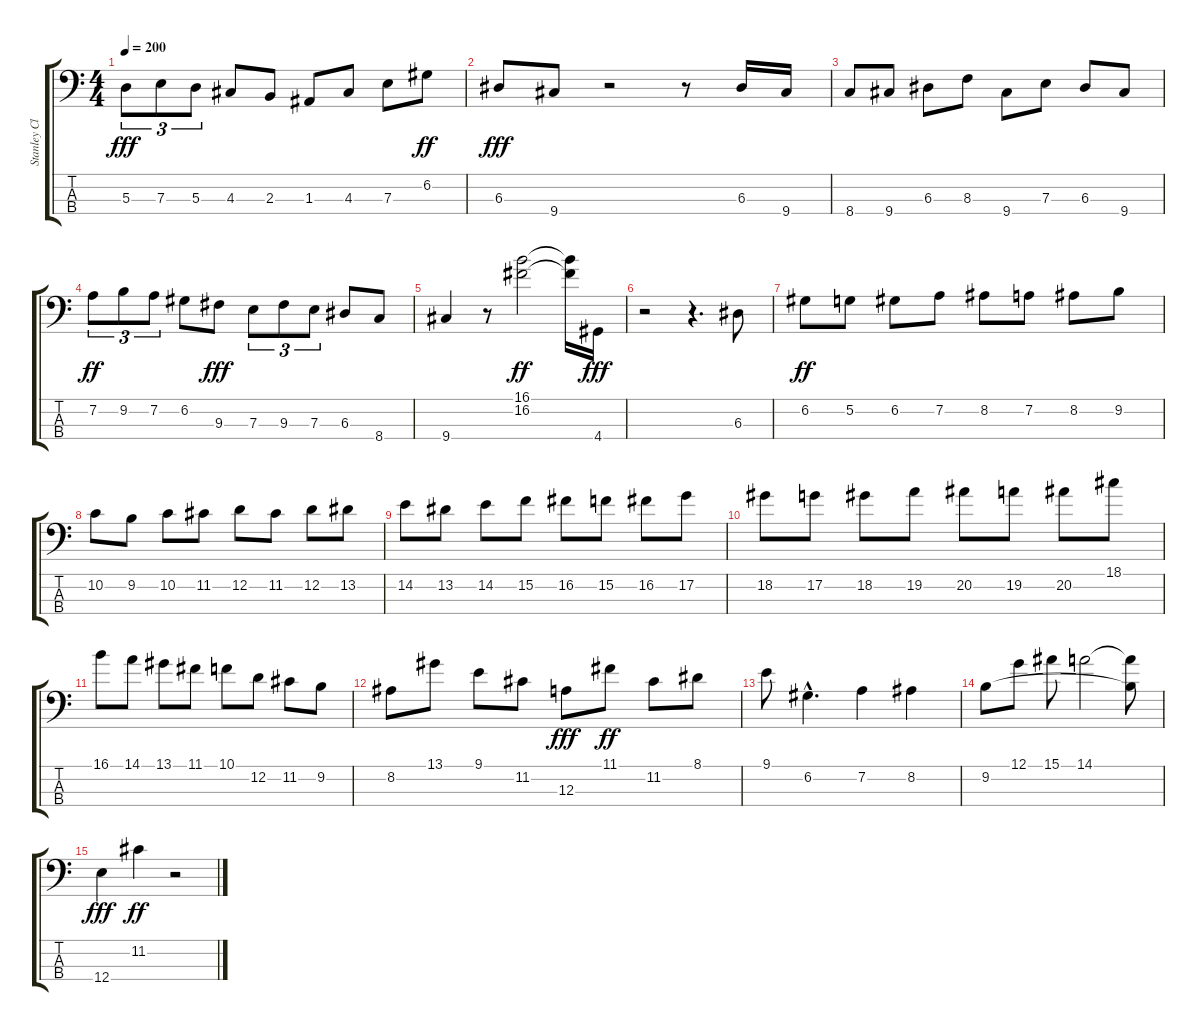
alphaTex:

\track ("Stanley Clarke" "Stanley Cl") {instrument slapbass1}
\staff {score tabs}
\tuning (G2 D2 A1 E1) {hide}
\ts (4 4)
\tempo 200
\clef f4
\ks c
5.3.8{tu (3 2) dy fff} 7.3.8{tu (3 2)} 5.3.8{tu (3 2)} 4.3.8 2.3.8 1.3.8 4.3.8 7.3.8 6.2.8{dy ff} |
6.3.8{dy fff} 9.4.8 r.2 r.8 6.3.16 9.4.16 |
8.4.8 9.4.8 6.3.8 8.3.8 9.4.8 7.3.8 6.3.8 9.4.8 |
7.2.8{tu (3 2) dy ff} 9.2.8{tu (3 2)} 7.2.8{tu (3 2)} 6.2.8 9.3.8{dy fff} 7.3.8{tu (3 2)} 9.3.8{tu (3 2)} 7.3.8{tu (3 2)} 6.3.8 8.4.8 |
9.4.4 r.8 (16.1 16.2).2{dy ff} (16.1{t} 16.2{t}).16 4.4.16{dy fff} |
r.2 r.4{d} 6.3.8 |
6.2.8{dy ff} 5.2.8 6.2.8 7.2.8 8.2.8 7.2.8 8.2.8 9.2.8 |
10.2.8 9.2.8 10.2.8 11.2.8 12.2.8 11.2.8 12.2.8 13.2.8 |
14.2.8 13.2.8 14.2.8 15.2.8 16.2.8 15.2.8 16.2.8 17.2.8 |
18.2.8 17.2.8 18.2.8 19.2.8 20.2.8 19.2.8 20.2.8 18.1.8 |
16.1.8 14.1.8 13.1.8 11.1.8 10.1.8 12.2.8 11.2.8 9.2.8 |
8.2.8 13.1.8 9.1.8 11.2.8 12.3.8{dy fff} 11.1.8{dy ff} 11.2.8 8.1.8 |
9.1.8 6.2{hac}.4{d} 7.2.4 8.2.4 |
9.2.8 12.1.8 15.1.8 14.1.2 (14.1{t} 9.2{t}).8 |
12.4.4{dy fff} 11.2.4{dy ff} r.2
